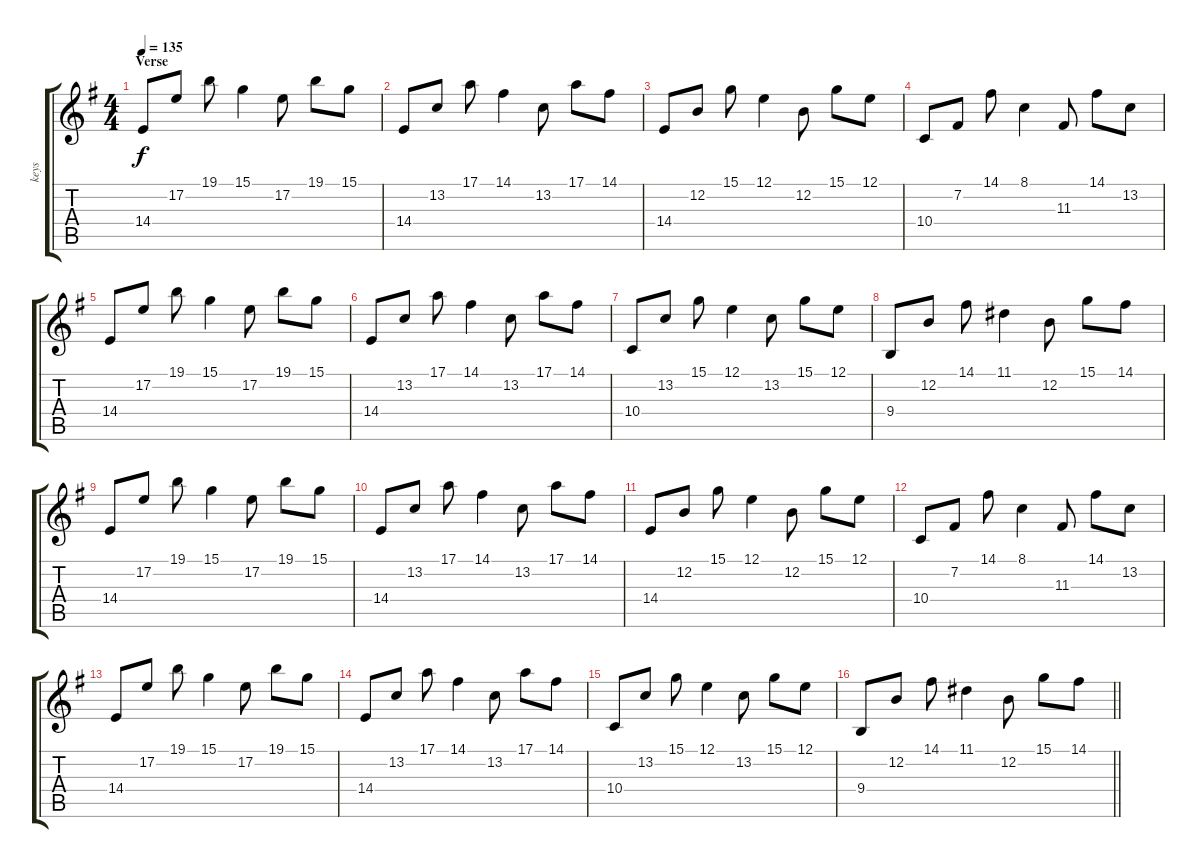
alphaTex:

\track ("keys" "keys") {instrument acousticgrandpiano}
\staff {score tabs}
\tuning (E4 B3 G3 D3 A2 E2) {hide}
\ts (4 4)
\section ("" "Verse")
\tempo 135
\clef g2
\ks eminor
14.4.8{dy f} 17.2.8 19.1.8 15.1.4 17.2.8 19.1.8 15.1.8 |
14.4.8 13.2.8 17.1.8 14.1.4 13.2.8 17.1.8 14.1.8 |
14.4.8 12.2.8 15.1.8 12.1.4 12.2.8 15.1.8 12.1.8 |
10.4.8 7.2.8 14.1.8 8.1.4 11.3.8 14.1.8 13.2.8 |
14.4.8 17.2.8 19.1.8 15.1.4 17.2.8 19.1.8 15.1.8 |
14.4.8 13.2.8 17.1.8 14.1.4 13.2.8 17.1.8 14.1.8 |
10.4.8 13.2.8 15.1.8 12.1.4 13.2.8 15.1.8 12.1.8 |
9.4.8 12.2.8 14.1.8 11.1.4 12.2.8 15.1.8 14.1.8 |
14.4.8 17.2.8 19.1.8 15.1.4 17.2.8 19.1.8 15.1.8 |
14.4.8 13.2.8 17.1.8 14.1.4 13.2.8 17.1.8 14.1.8 |
14.4.8 12.2.8 15.1.8 12.1.4 12.2.8 15.1.8 12.1.8 |
10.4.8 7.2.8 14.1.8 8.1.4 11.3.8 14.1.8 13.2.8 |
14.4.8 17.2.8 19.1.8 15.1.4 17.2.8 19.1.8 15.1.8 |
14.4.8 13.2.8 17.1.8 14.1.4 13.2.8 17.1.8 14.1.8 |
10.4.8 13.2.8 15.1.8 12.1.4 13.2.8 15.1.8 12.1.8 |
\barLineRight lightlight
9.4.8 12.2.8 14.1.8 11.1.4 12.2.8 15.1.8 14.1.8
